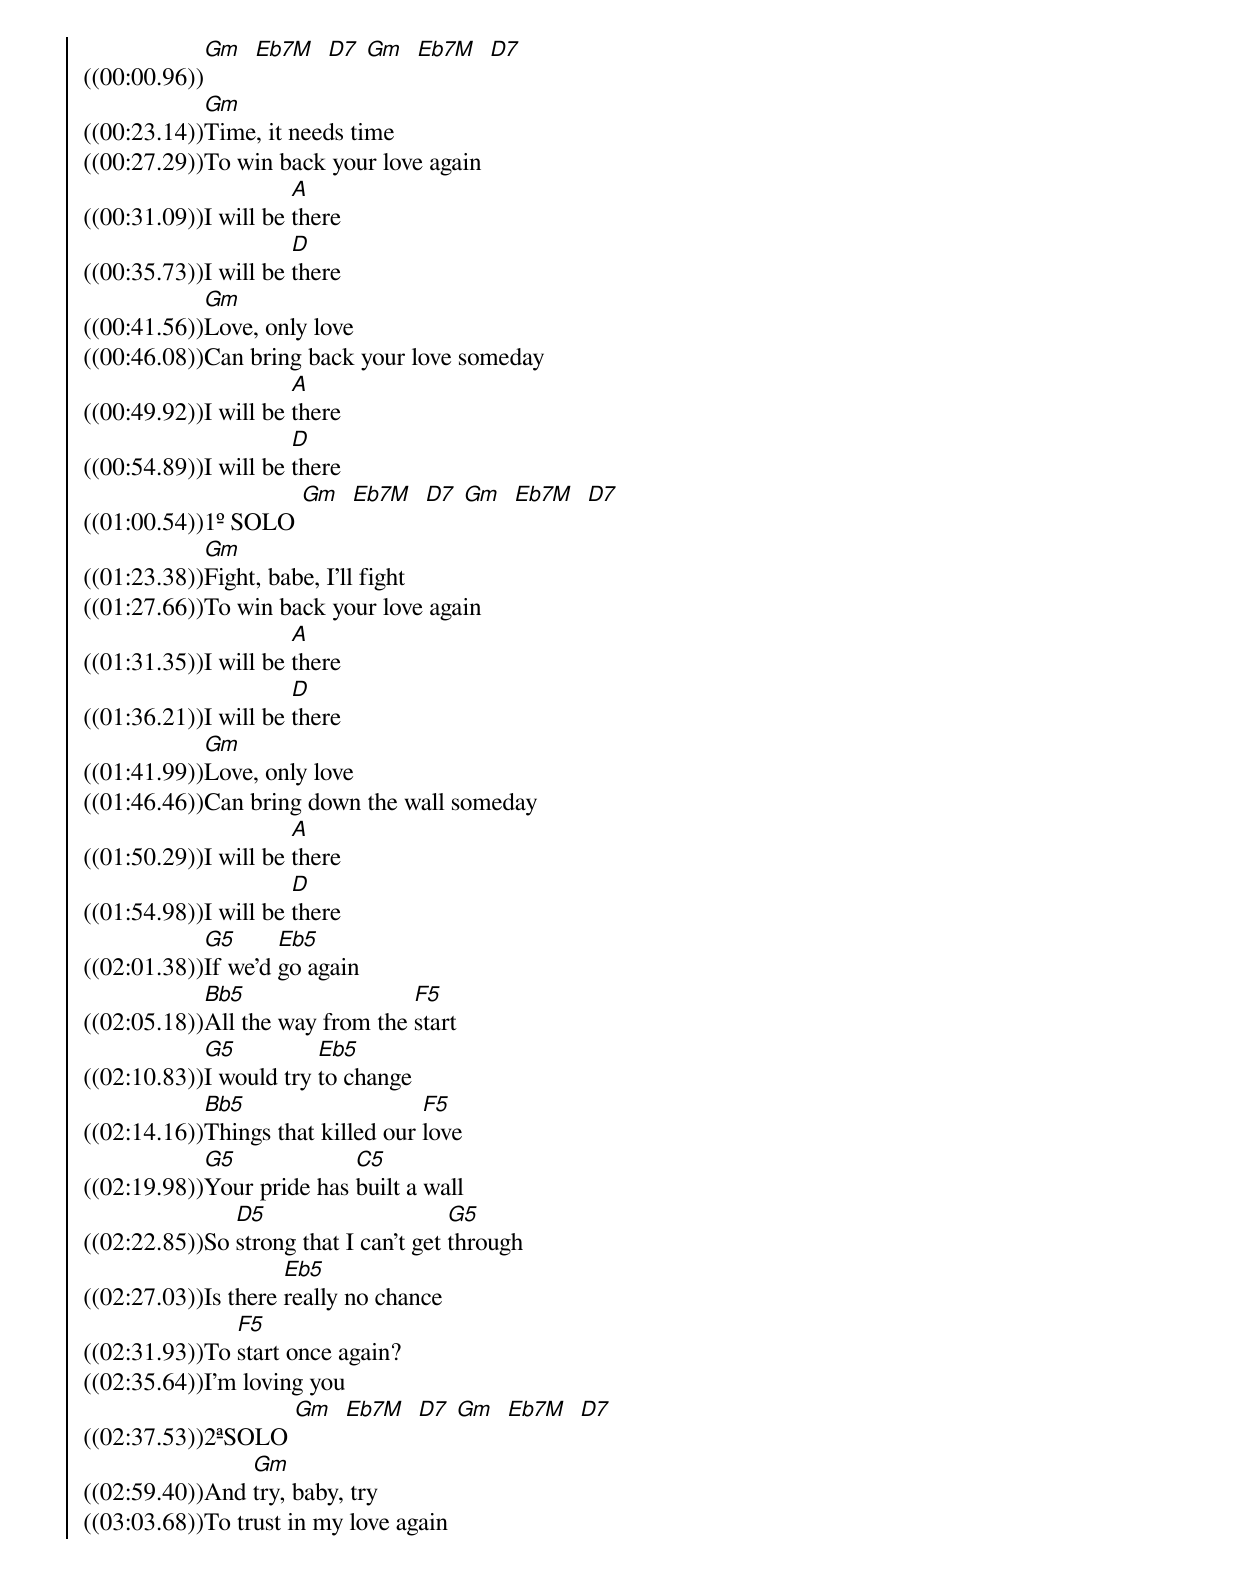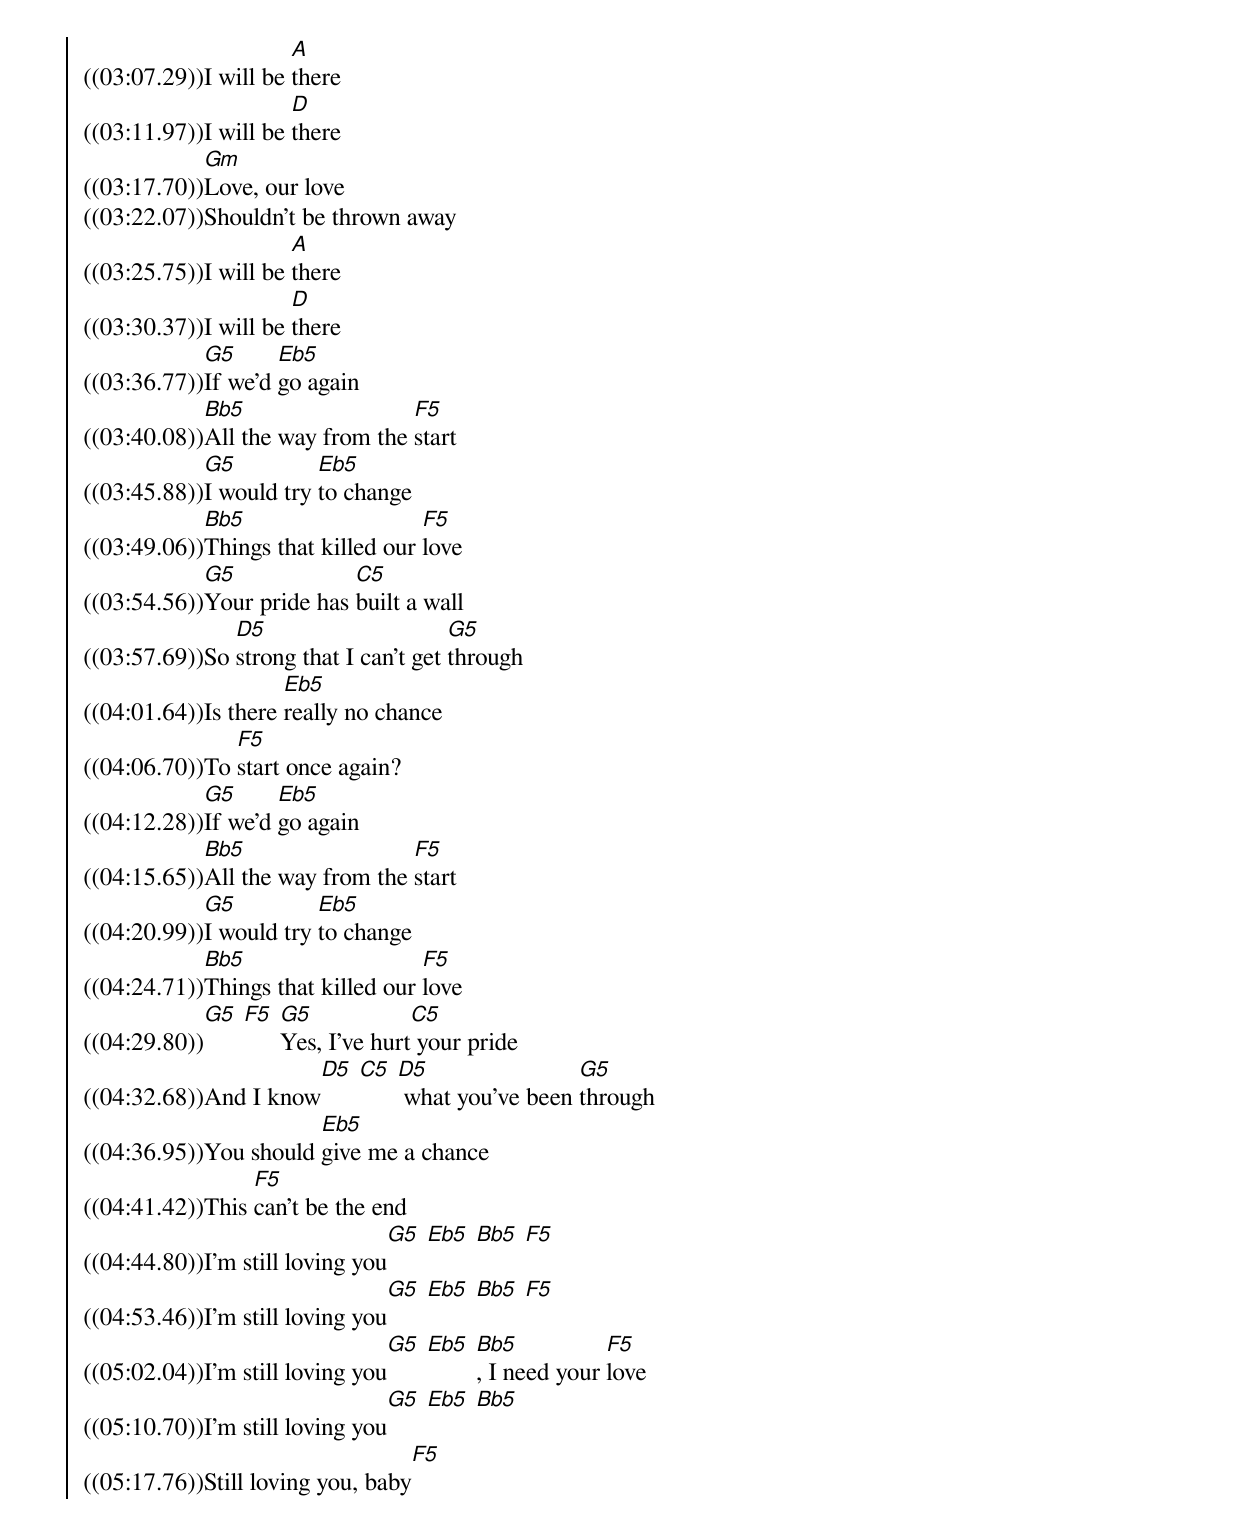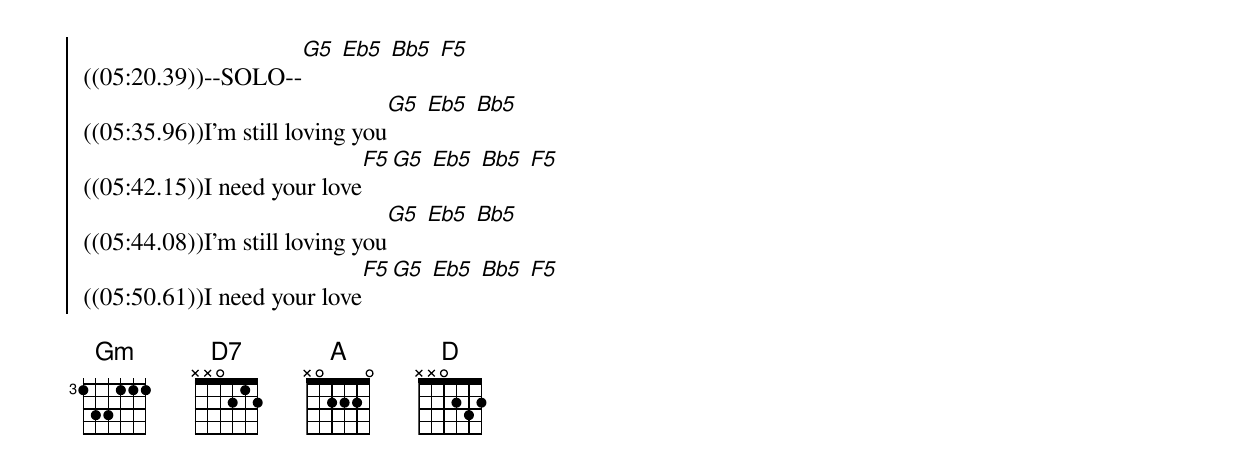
{soc}
((00:00.96))[Gm]  [Eb7M]  [D7] [Gm]  [Eb7M]  [D7]
((00:23.14))[Gm]Time, it needs time
((00:27.29))To win back your love again
((00:31.09))I will be [A]there
((00:35.73))I will be [D]there
((00:41.56))[Gm]Love, only love
((00:46.08))Can bring back your love someday
((00:49.92))I will be [A]there
((00:54.89))I will be [D]there
((01:00.54))1º SOLO [Gm]  [Eb7M]  [D7] [Gm]  [Eb7M]  [D7]
((01:23.38))[Gm]Fight, babe, I'll fight
((01:27.66))To win back your love again
((01:31.35))I will be [A]there
((01:36.21))I will be [D]there
((01:41.99))[Gm]Love, only love
((01:46.46))Can bring down the wall someday
((01:50.29))I will be [A]there
((01:54.98))I will be [D]there
((02:01.38))[G5]If we'd [Eb5]go again
((02:05.18))[Bb5]All the way from the [F5]start
((02:10.83))[G5]I would try [Eb5]to change
((02:14.16))[Bb5]Things that killed our [F5]love
((02:19.98))[G5]Your pride has [C5]built a wall
((02:22.85))So [D5]strong that I can't get [G5]through
((02:27.03))Is there [Eb5]really no chance
((02:31.93))To [F5]start once again?
((02:35.64))I'm loving you
((02:37.53))2ªSOLO [Gm]  [Eb7M]  [D7] [Gm]  [Eb7M]  [D7]
((02:59.40))And [Gm]try, baby, try
((03:03.68))To trust in my love again
((03:07.29))I will be [A]there
((03:11.97))I will be [D]there
((03:17.70))[Gm]Love, our love
((03:22.07))Shouldn't be thrown away
((03:25.75))I will be [A]there
((03:30.37))I will be [D]there
((03:36.77))[G5]If we'd [Eb5]go again
((03:40.08))[Bb5]All the way from the [F5]start
((03:45.88))[G5]I would try [Eb5]to change
((03:49.06))[Bb5]Things that killed our [F5]love
((03:54.56))[G5]Your pride has [C5]built a wall
((03:57.69))So [D5]strong that I can't get [G5]through
((04:01.64))Is there [Eb5]really no chance
((04:06.70))To [F5]start once again?
((04:12.28))[G5]If we'd [Eb5]go again
((04:15.65))[Bb5]All the way from the [F5]start
((04:20.99))[G5]I would try [Eb5]to change
((04:24.71))[Bb5]Things that killed our [F5]love
((04:29.80))[G5] [F5] [G5]Yes, I've hurt[C5] your pride
((04:32.68))And I know[D5] [C5] [D5] what you've been [G5]through
((04:36.95))You should [Eb5]give me a chance
((04:41.42))This [F5]can't be the end
((04:44.80))I'm still loving you[G5] [Eb5] [Bb5] [F5]
((04:53.46))I'm still loving you[G5] [Eb5] [Bb5] [F5]
((05:02.04))I'm still loving you[G5] [Eb5] [Bb5], I need your [F5]love
((05:10.70))I'm still loving you[G5] [Eb5] [Bb5]
((05:17.76))Still loving you, baby[F5]
((05:20.39))--SOLO--[G5] [Eb5] [Bb5] [F5]
((05:35.96))I'm still loving you[G5] [Eb5] [Bb5]
((05:42.15))I need your love[F5][G5] [Eb5] [Bb5] [F5]
((05:44.08))I'm still loving you[G5] [Eb5] [Bb5]
((05:50.61))I need your love[F5][G5] [Eb5] [Bb5] [F5]

{eoc}
